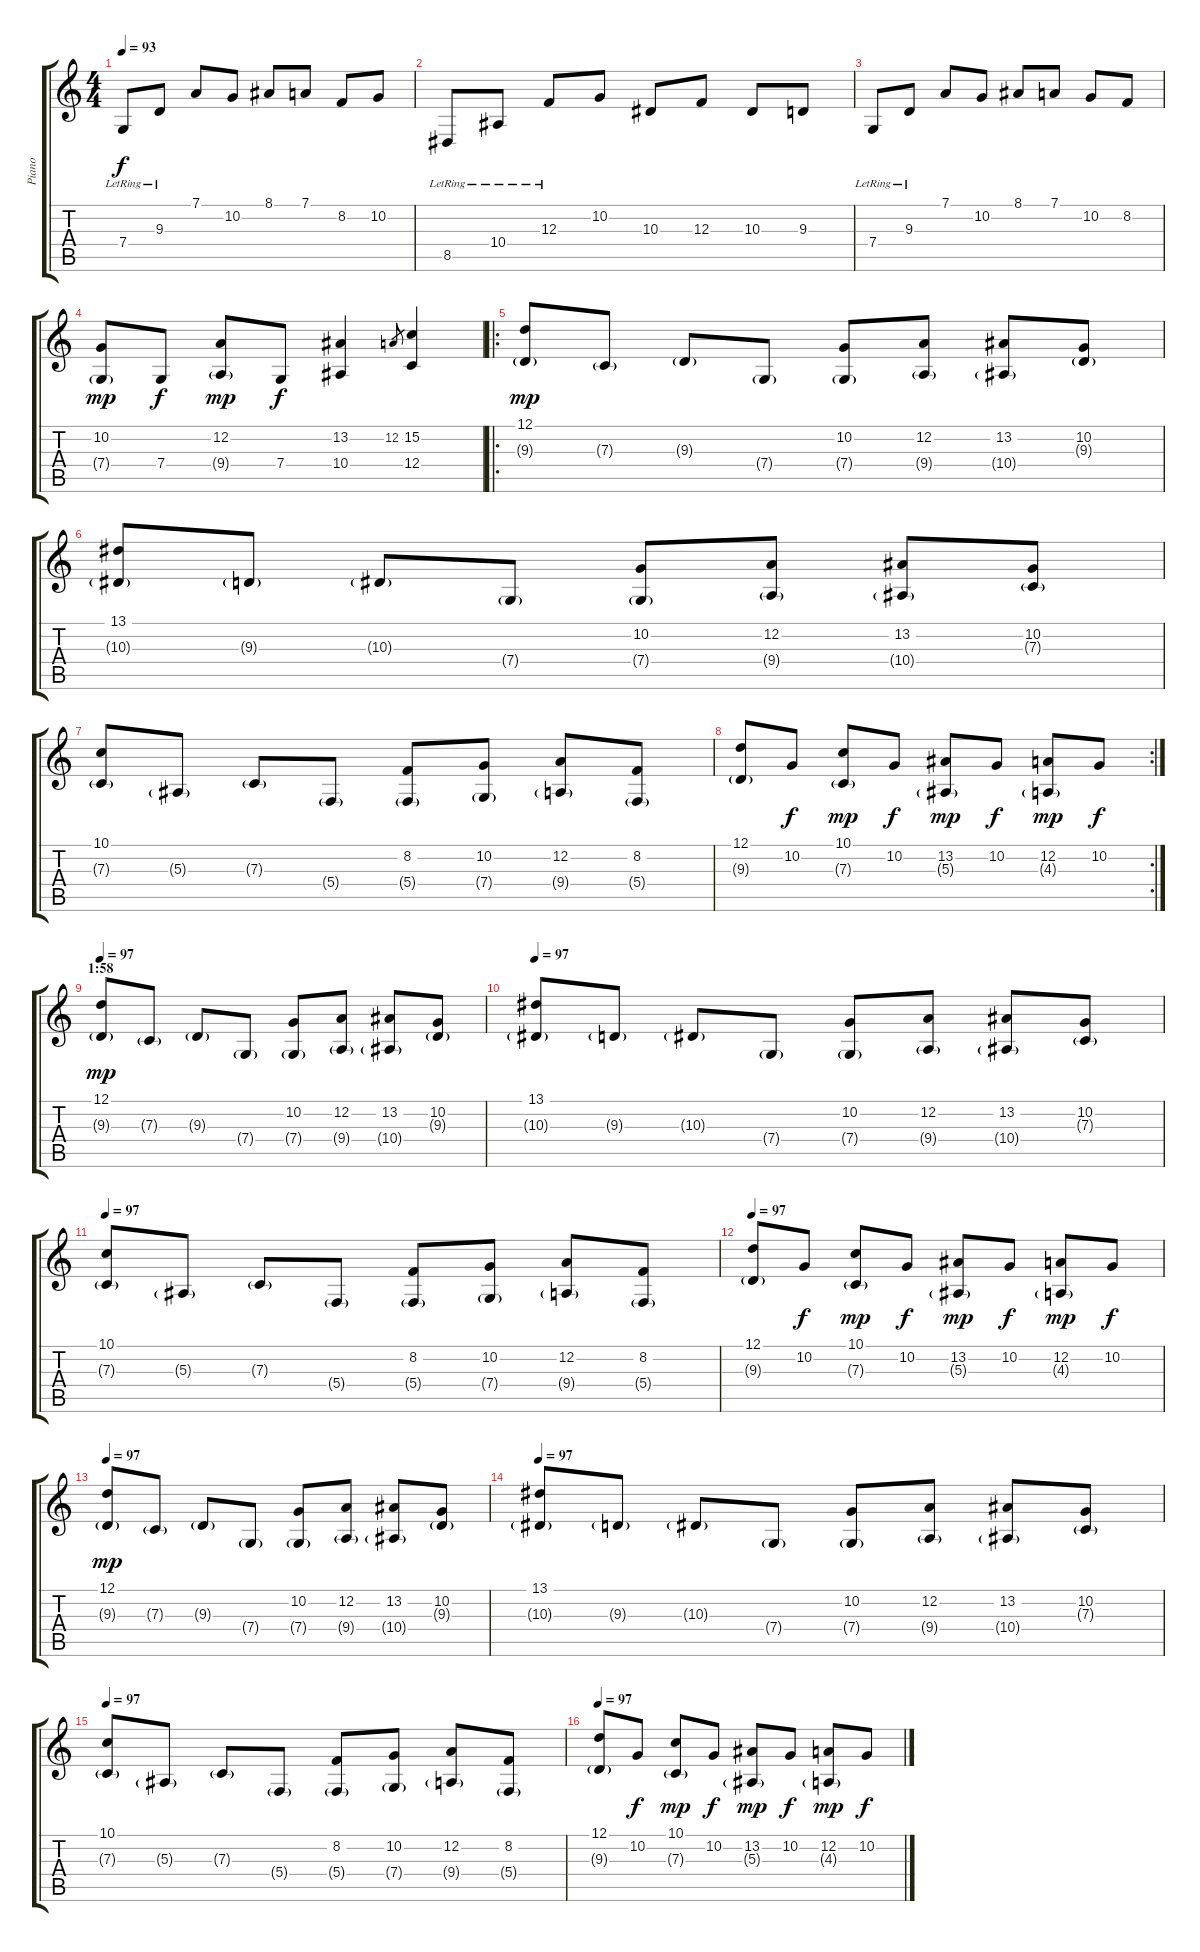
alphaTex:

\track ("Piano" "Piano") {instrument acousticgrandpiano}
\staff {score tabs}
\tuning (D4 A3 F3 C3 G2 D2) {hide}
\ts (4 4)
\tempo 93
\clef g2
\ks c
7.4{lr}.8{dy f} 9.3{lr}.8 7.1.8 10.2.8 8.1.8 7.1.8 8.2.8 10.2.8 |
8.5{lr}.8 10.4{lr}.8 12.3{lr}.8 10.2.8 10.3.8 12.3.8 10.3.8 9.3.8 |
7.4{lr}.8 9.3{lr}.8 7.1.8 10.2.8 8.1.8 7.1.8 10.2.8 8.2.8 |
(10.2 7.4{g}).8{dy mp volume 11} 7.4.8{dy f} (12.2 9.4{g}).8{dy mp} 7.4.8{dy f} (13.2 10.4).4 12.2.8{gr} (15.2 12.4).4 |
\ro
(12.1 9.3{g}).8{dy mp} 7.3{g}.8 9.3{g}.8 7.4{g}.8 (10.2 7.4{g}).8 (12.2 9.4{g}).8 (13.2 10.4{g}).8 (10.2 9.3{g}).8 |
(13.1 10.3{g}).8 9.3{g}.8 10.3{g}.8 7.4{g}.8 (10.2 7.4{g}).8 (12.2 9.4{g}).8 (13.2 10.4{g}).8 (10.2 7.3{g}).8 |
(10.1 7.3{g}).8 5.3{g}.8 7.3{g}.8 5.4{g}.8 (8.2 5.4{g}).8 (10.2 7.4{g}).8 (12.2 9.4{g}).8 (8.2 5.4{g}).8 |
\rc 2
(12.1 9.3{g}).8 10.2.8{dy f} (10.1 7.3{g}).8{dy mp} 10.2.8{dy f} (13.2 5.3{g}).8{dy mp} 10.2.8{dy f} (12.2 4.3{g}).8{dy mp} 10.2.8{dy f} |
\section ("" "1:58")
\tempo 97
(12.1 9.3{g}).8{dy mp} 7.3{g}.8 9.3{g}.8 7.4{g}.8 (10.2 7.4{g}).8 (12.2 9.4{g}).8 (13.2 10.4{g}).8 (10.2 9.3{g}).8 |
\tempo 97
(13.1 10.3{g}).8 9.3{g}.8 10.3{g}.8 7.4{g}.8 (10.2 7.4{g}).8 (12.2 9.4{g}).8 (13.2 10.4{g}).8 (10.2 7.3{g}).8 |
\tempo 97
(10.1 7.3{g}).8 5.3{g}.8 7.3{g}.8 5.4{g}.8 (8.2 5.4{g}).8 (10.2 7.4{g}).8 (12.2 9.4{g}).8 (8.2 5.4{g}).8 |
\tempo 97
(12.1 9.3{g}).8 10.2.8{dy f} (10.1 7.3{g}).8{dy mp} 10.2.8{dy f} (13.2 5.3{g}).8{dy mp} 10.2.8{dy f} (12.2 4.3{g}).8{dy mp} 10.2.8{dy f} |
\tempo 97
(12.1 9.3{g}).8{dy mp} 7.3{g}.8 9.3{g}.8 7.4{g}.8 (10.2 7.4{g}).8 (12.2 9.4{g}).8 (13.2 10.4{g}).8 (10.2 9.3{g}).8 |
\tempo 97
(13.1 10.3{g}).8 9.3{g}.8 10.3{g}.8 7.4{g}.8 (10.2 7.4{g}).8 (12.2 9.4{g}).8 (13.2 10.4{g}).8 (10.2 7.3{g}).8 |
\tempo 97
(10.1 7.3{g}).8 5.3{g}.8 7.3{g}.8 5.4{g}.8 (8.2 5.4{g}).8 (10.2 7.4{g}).8 (12.2 9.4{g}).8 (8.2 5.4{g}).8 |
\tempo 97
(12.1 9.3{g}).8 10.2.8{dy f} (10.1 7.3{g}).8{dy mp} 10.2.8{dy f} (13.2 5.3{g}).8{dy mp} 10.2.8{dy f} (12.2 4.3{g}).8{dy mp} 10.2.8{dy f}
